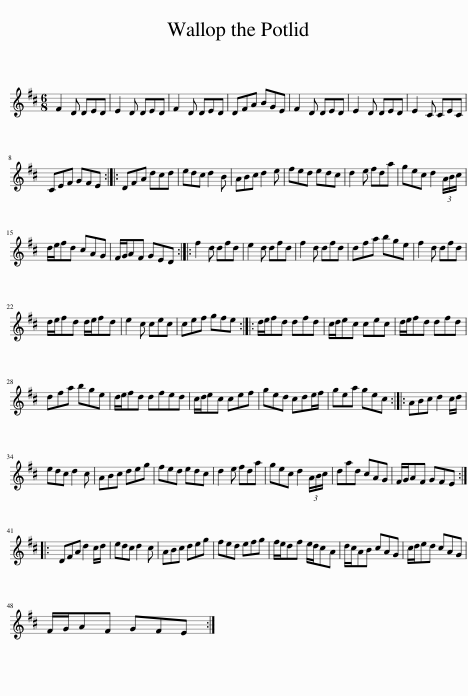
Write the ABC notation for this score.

X:1
L:1/8
M:6/8
I:linebreak $
K:D
V:1 treble
V:1
 F2 D DED | E2 D DED | F2 D DED | DFA BGE | F2 D DED | %5
 E2 D DED | E2 C CEC |$ CEF GFE :: DFA dcd | edc d2 B | %10
 ABc d2 e | fed edc | d2 e fda | gec d2 (3A/B/c/ |$ d/e/fd cAG | %15
 F/G/AF GED :: f2 d dfd | e2 d dfd | f2 d dfd | dfa bge | %20
 f2 d dfd |$ d/e/fd d/e/fd | e2 c cec | cef gfe :: d/e/fd dfd | %25
 c/d/ec cec | d/e/fd dfd |$ dfa bge | d/e/fd dfed | c/d/ec cef | %30
 ged cde/f/ | gea gec :: ABc d2 c/d/ |$ edc d2 c | ABc deg | %35
 fed edc | d2 e fda | gec d2 (3A/B/c/ | dad cAG | F/G/AF GFE ::$ %40
 DFA d2 c/d/ | edc d2 c | ABc deg | fed efg | f/e/df e/d/cA | %45
 d/c/AB cAG | c/d/ed cAG |$ F/G/AF GFE :| %48
